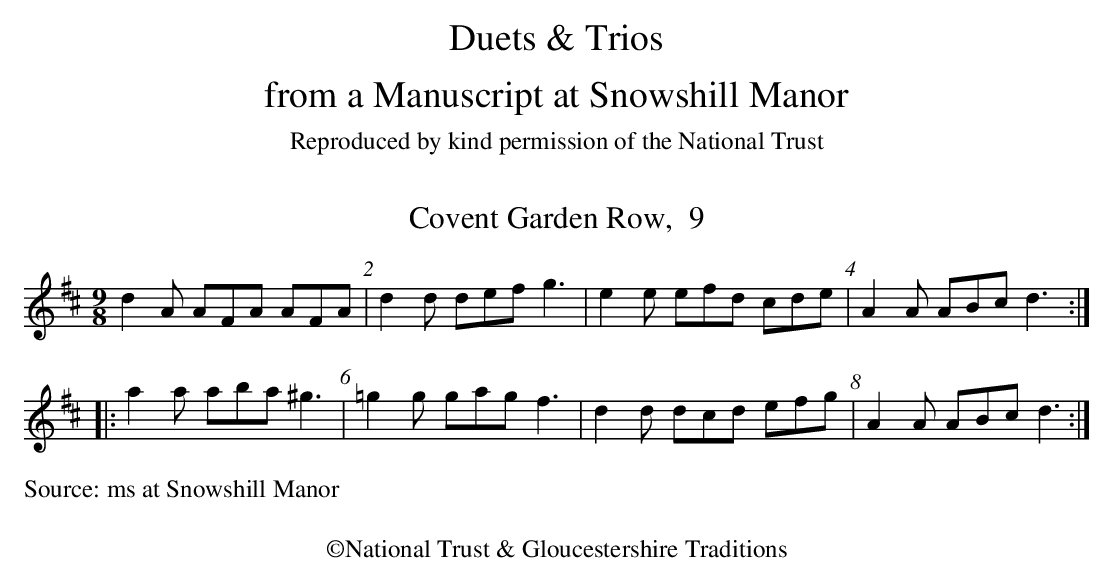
X:1
T:Covent Garden Row,  9
M:9/8
L:1/8
K:D
d2A AFA AFA| d2d def g3| e2e efd cde| A2A ABc d3:|
|:a2a aba ^g3| =g2g gag f3| d2d dcd efg| A2A ABc d3:|
